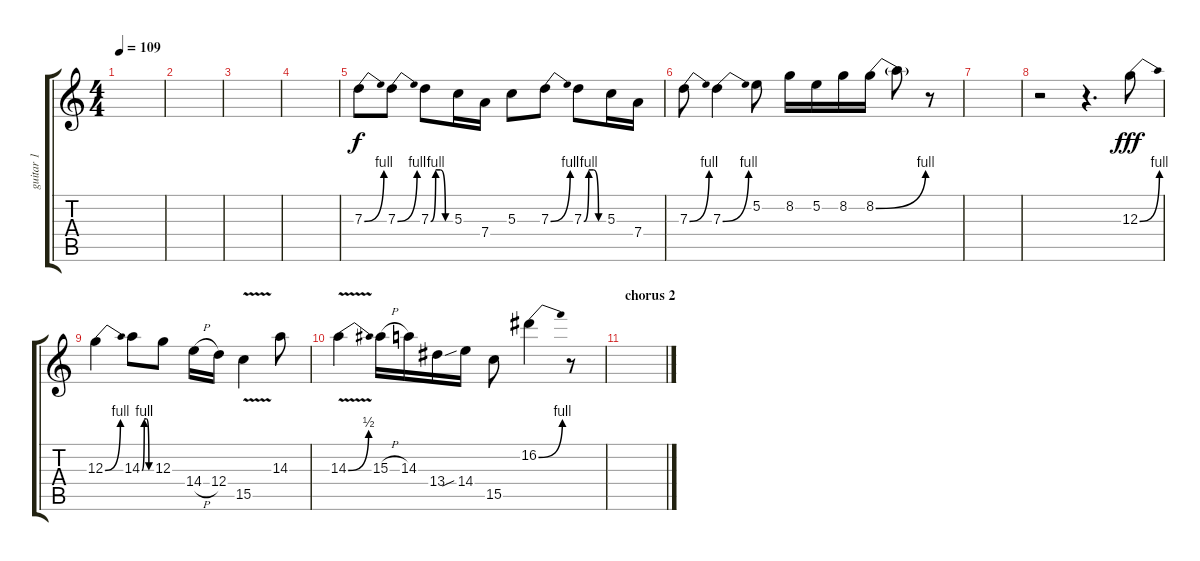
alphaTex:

\track ("guitar 1" "guitar 1") {instrument distortionguitar}
\staff {score tabs}
\tuning (E4 B3 G3 D3 A2 E2) {hide}
\ts (4 4)
\tempo 109
\clef g2
\ks c
|
|
|
|
7.3{be (bend 0 0 60 4)}.8 7.3{be (bend 0 0 60 4)}.8 7.3{be (custom 0 0 15 4 30 4 45 0 60 0)}.8 5.3.16 7.4.16 5.3.8 7.3{be (bend 0 0 60 4)}.8 7.3{be (custom 0 0 15 4 30 4 45 0 60 0)}.8 5.3.16 7.4.16 |
7.3{be (bend 0 0 60 4)}.8 7.3{be (bend 0 0 60 4)}.4 5.2.8 8.2.16 5.2.16 8.2.16 8.2{be (bend 0 0 60 4)}.16 8.2{t}.8{dy f} r.8 |
|
r.2 r.4{d} 12.3{be (bend 0 0 60 4)}.8{dy fff} |
12.3{be (bend 0 0 60 4)}.4 14.3{be (custom 0 0 15 4 30 4 45 0 60 0)}.8 12.3.8 14.4{h}.16 12.4.16 15.5{v}.4 14.3.8 |
14.3{be (bend 0 0 60 2) v}.4 15.3{h}.16 14.3.16 13.4.16 14.4{sib}.16 15.5.8 16.2{be (bend 0 0 60 4)}.4 r.8 |
\section ("" "chorus 2")
